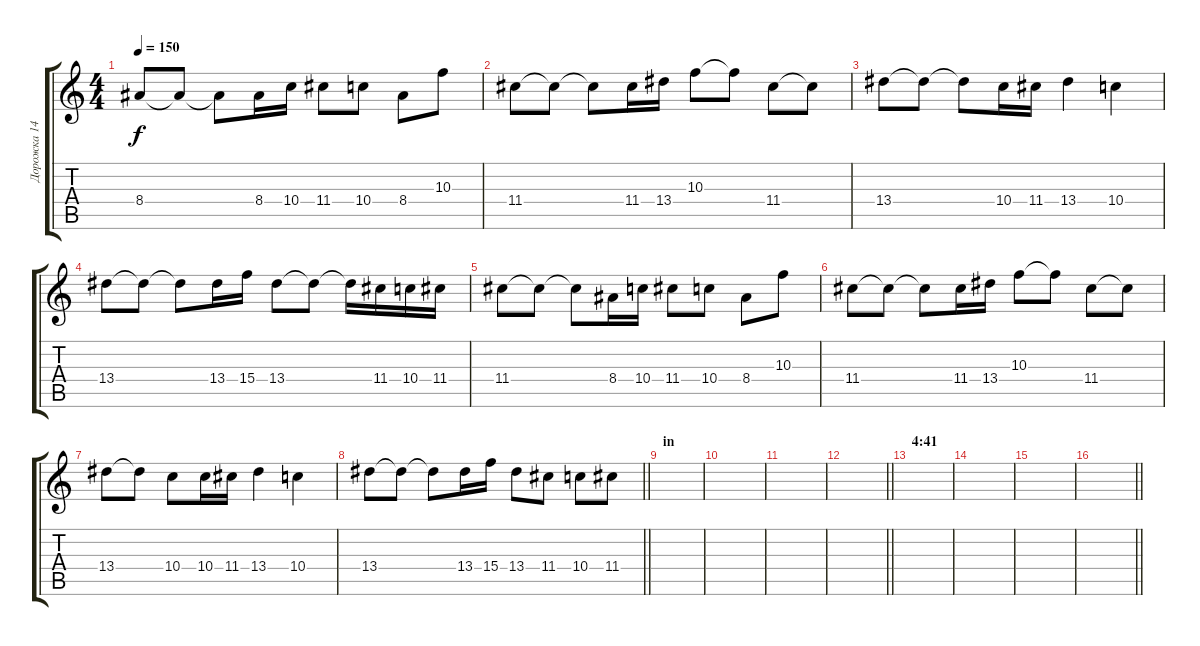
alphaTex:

\track ("Дорожка 14" "Дорожка 14") {instrument electricguitarmuted}
\staff {score tabs}
\tuning (E4 B3 G3 D3 A2 E2) {hide}
\ts (4 4)
\tempo 150
\clef g2
\ks c
8.4.8{dy f} 8.4{t}.8 8.4{t}.8 8.4.16 10.4.16 11.4.8 10.4.8 8.4.8 10.3.8 |
11.4.8 11.4{t}.8 11.4{t}.8 11.4.16 13.4.16 10.3.8 10.3{t}.8 11.4.8 11.4{t}.8 |
13.4.8 13.4{t}.8 13.4{t}.8 10.4.16 11.4.16 13.4.4 10.4.4 |
13.4.8 13.4{t}.8 13.4{t}.8 13.4.16 15.4.16 13.4.8 13.4{t}.8 13.4{t}.16 11.4.16 10.4.16 11.4.16 |
11.4.8 11.4{t}.8 11.4{t}.8 8.4.16 10.4.16 11.4.8 10.4.8 8.4.8 10.3.8 |
11.4.8 11.4{t}.8 11.4{t}.8 11.4.16 13.4.16 10.3.8 10.3{t}.8 11.4.8 11.4{t}.8 |
13.4.8 13.4{t}.8 10.4.8 10.4.16 11.4.16 13.4.4 10.4.4 |
\barLineRight lightlight
13.4.8 13.4{t}.8 13.4{t}.8 13.4.16 15.4.16 13.4.8 11.4.8 10.4.8 11.4.8 |
\section ("" "in")
|
|
|
\barLineRight lightlight
|
\section ("" "4:41")
|
|
|
\barLineRight lightlight
